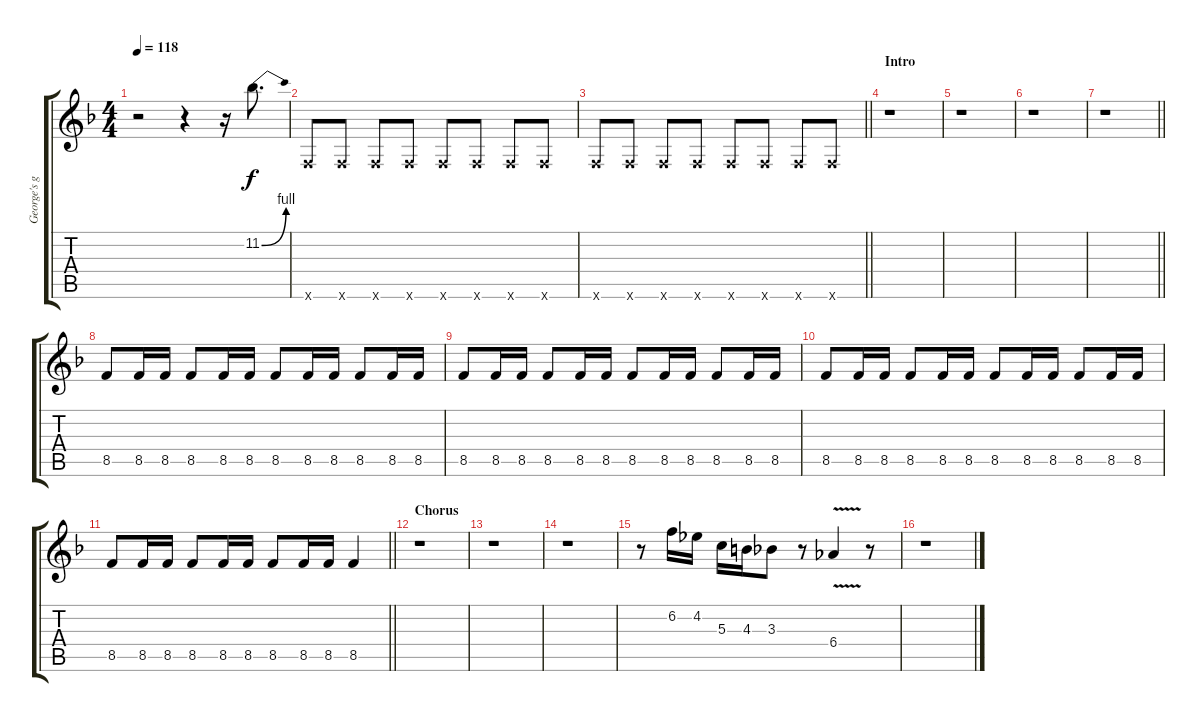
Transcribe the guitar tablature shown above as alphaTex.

\track ("George's guitar" "George's g") {instrument distortionguitar}
\staff {score tabs}
\tuning (E4 B3 G3 D3 A2 E2) {hide}
\ts (4 4)
\tempo 118
\clef g2
\ks f
r.2{dy f instrument distortionguitar} r.4 r.16 11.2{be (bend 0 0 60 4)}.8{d} |
1.6{x}.8 1.6{x}.8 1.6{x}.8 1.6{x}.8 1.6{x}.8 1.6{x}.8 1.6{x}.8 1.6{x}.8 |
\barLineRight lightlight
1.6{x}.8 1.6{x}.8 1.6{x}.8 1.6{x}.8 1.6{x}.8 1.6{x}.8 1.6{x}.8 1.6{x}.8 |
\section ("" "Intro")
r.1 |
r.1 |
r.1 |
\barLineRight lightlight
r.1 |
\section ("" "")
8.5.8 8.5.16 8.5.16 8.5.8 8.5.16 8.5.16 8.5.8 8.5.16 8.5.16 8.5.8 8.5.16 8.5.16 |
8.5.8 8.5.16 8.5.16 8.5.8 8.5.16 8.5.16 8.5.8 8.5.16 8.5.16 8.5.8 8.5.16 8.5.16 |
8.5.8 8.5.16 8.5.16 8.5.8 8.5.16 8.5.16 8.5.8 8.5.16 8.5.16 8.5.8 8.5.16 8.5.16 |
\barLineRight lightlight
8.5.8 8.5.16 8.5.16 8.5.8 8.5.16 8.5.16 8.5.8 8.5.16 8.5.16 8.5.4 |
\section ("" "Chorus")
r.1 |
r.1 |
r.1 |
r.8 6.2.16 4.2.16 5.3.16 4.3.16 3.3.8 r.8 6.4{v}.4 r.8 |
r.1
